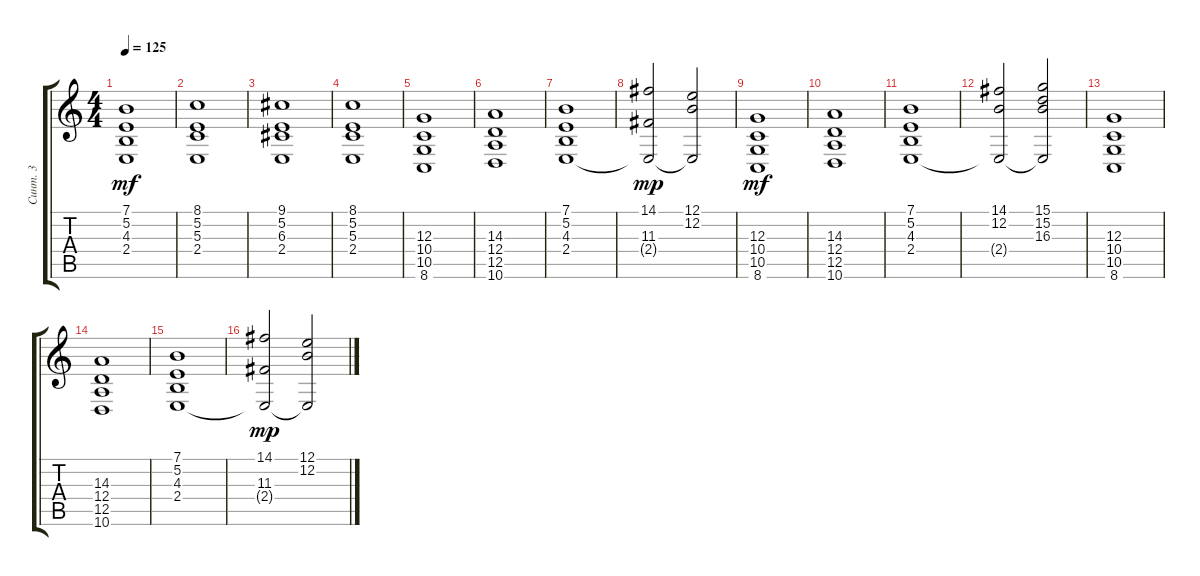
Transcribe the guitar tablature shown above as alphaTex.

\track ("Синт. 3" "Синт. 3") {instrument stringensemble2}
\staff {score tabs}
\tuning (E4 B3 G3 D3 A2 E2) {hide}
\ts (4 4)
\tempo 125
\clef g2
\ks c
(7.1 5.2 4.3 2.4).1{dy mf} |
(8.1 5.2 5.3 2.4).1 |
(9.1 5.2 6.3 2.4).1 |
(8.1 5.2 5.3 2.4).1 |
(12.3 10.4 10.5 8.6).1 |
(14.3 12.4 12.5 10.6).1 |
(7.1 5.2 4.3 2.4).1 |
(14.1 11.3 2.4{t}).2{dy mp} (12.1 12.2 2.4{t}).2 |
(12.3 10.4 10.5 8.6).1{dy mf} |
(14.3 12.4 12.5 10.6).1 |
(7.1 5.2 4.3 2.4).1 |
(14.1 12.2 2.4{t}).2 (15.1 15.2 16.3 2.4{t}).2 |
(12.3 10.4 10.5 8.6).1 |
(14.3 12.4 12.5 10.6).1 |
(7.1 5.2 4.3 2.4).1 |
(14.1 11.3 2.4{t}).2{dy mp} (12.1 12.2 2.4{t}).2
